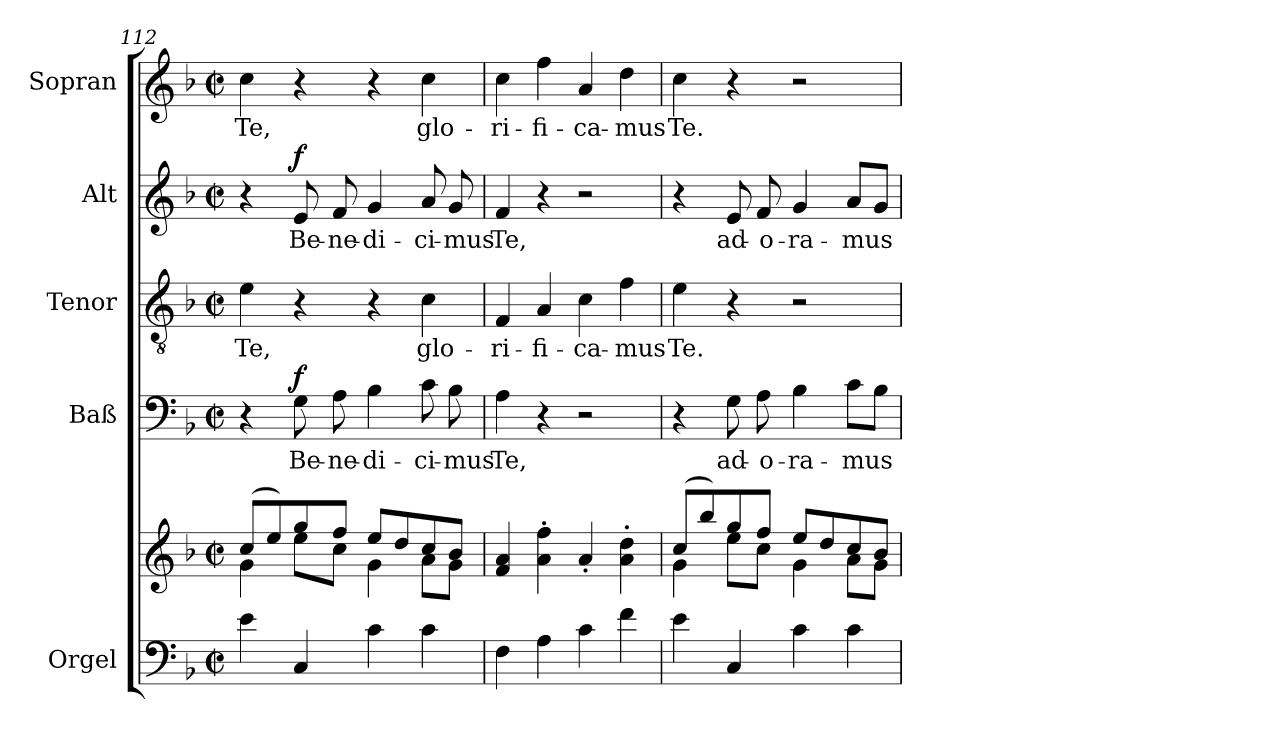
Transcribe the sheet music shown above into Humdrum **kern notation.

**kern	**kern	**kern	**text	**dynam	**kern	**text	**kern	**text	**dynam	**kern	**text
*part5	*part5	*part4	*part4	*part4	*part3	*part3	*part2	*part2	*part2	*part1	*part1
*staff6	*staff5	*staff4	*staff4	*staff4	*staff3	*staff3	*staff2	*staff2	*staff2	*staff1	*staff1
*I"Orgel	*	*I"Baß	*	*	*I"Tenor	*	*I"Alt	*	*	*I"Sopran	*
*I'Org.	*	*	*	*	*	*	*	*	*	*	*
*clefF4	*clefG2	*clefF4	*	*	*clefGv2	*	*clefG2	*	*	*clefG2	*
*k[b-]	*k[b-]	*k[b-]	*	*	*k[b-]	*	*k[b-]	*	*	*k[b-]	*
*F:	*F:	*F:	*	*	*F:	*	*F:	*	*	*F:	*
*M2/2	*M2/2	*M2/2	*	*	*M2/2	*	*M2/2	*	*	*M2/2	*
*met(c|)	*met(c|)	*met(c|)	*	*	*met(c|)	*	*met(c|)	*	*	*met(c|)	*
=112	=112	=112	=112	=112	=112	=112	=112	=112	=112	=112	=112
*	*^	*	*	*	*	*	*	*	*	*	*
!	!	!	!	!	!	!	!LO:LY:b	!	!	!	!	!LO:LY:b
4e\	(>8cc/L	4g\	4r	.	.	4e\	Te,	4r	.	.	4cc\	Te,
.	8ee/)	.	.	.	.	.	.	.	.	.	.	.
!	!	!	!	!LO:LY:b	!LO:DY:a	!	!	!	!LO:LY:b	!LO:DY:a	!	!
4C/	8gg/	8ee\L	8G\	Be-	f	4r	.	8e/	Be-	f	4r	.
!	!	!	!	!LO:LY:b	!	!	!	!	!LO:LY:b	!	!	!
.	8ff/J	8cc\J	8A\	-ne-	.	.	.	8f/	-ne-	.	.	.
!	!	!	!	!LO:LY:b	!	!	!	!	!LO:LY:b	!	!	!
4c\	8ee/L	4g\	4B-\	-di-	.	4r	.	4g/	-di-	.	4r	.
.	8dd/	.	.	.	.	.	.	.	.	.	.	.
!	!	!	!	!LO:LY:b	!	!	!LO:LY:b	!	!LO:LY:b	!	!	!LO:LY:b
4c\	8cc/	8a\L	8c\	-ci-	.	4c\	glo-	8a/	-ci-	.	4cc\	glo-
!	!	!	!	!LO:LY:b	!	!	!	!	!LO:LY:b	!	!	!
.	8b-/J	8g\J	8B-\	-mus	.	.	.	8g/	-mus	.	.	.
!!LO:LB:g=z
=113	=113	=113	=113	=113	=113	=113	=113	=113	=113	=113	=113	=113
!	!	!	!	!LO:LY:b	!	!	!LO:LY:b	!	!LO:LY:b	!	!	!LO:LY:b
*	*v	*v	*	*	*	*	*	*	*	*	*	*
4F\	4f/ 4a/	4A\	Te,	.	4F/	-ri-	4f/	Te,	.	4cc\	-ri-
!	!	!	!	!	!	!LO:LY:b	!	!	!	!	!LO:LY:b
4A\	4a\'> 4ff\'>	4r	.	.	4A/	-fi-	4r	.	.	4ff\	-fi-
!	!	!	!	!	!	!LO:LY:b	!	!	!	!	!LO:LY:b
4c\	4a'</	2r	.	.	4c\	-ca-	2r	.	.	4a/	-ca-
!	!	!	!	!	!	!LO:LY:b	!	!	!	!	!LO:LY:b
4f\	4a\'> 4dd\'>	.	.	.	4f\	-mus	.	.	.	4dd\	-mus
=114	=114	=114	=114	=114	=114	=114	=114	=114	=114	=114	=114
*	*^	*	*	*	*	*	*	*	*	*	*
!	!	!	!	!	!	!	!LO:LY:b	!	!	!	!	!LO:LY:b
4e\	(>8cc/L	4g\	4r	.	.	4e\	Te.	4r	.	.	4cc\	Te.
.	8bb-/)	.	.	.	.	.	.	.	.	.	.	.
!	!	!	!	!LO:LY:b	!	!	!	!	!LO:LY:b	!	!	!
4C/	8gg/	8ee\L	8G\	ad-	.	4r	.	8e/	ad-	.	4r	.
!	!	!	!	!LO:LY:b	!	!	!	!	!LO:LY:b	!	!	!
.	8ff/J	8cc\J	8A\	-o-	.	.	.	8f/	-o-	.	.	.
!	!	!	!	!LO:LY:b	!	!	!	!	!LO:LY:b	!	!	!
4c\	8ee/L	4g\	4B-\	-ra-	.	2r	.	4g/	-ra-	.	2r	.
.	8dd/	.	.	.	.	.	.	.	.	.	.	.
!	!	!	!	!LO:LY:b	!	!	!	!	!LO:LY:b	!	!	!
4c\	8cc/	8a\L	8c\L	-mus	.	.	.	8a/L	-mus	.	.	.
.	8b-/J	8g\J	8B-\J	.	.	.	.	8g/J	.	.	.	.
*	*v	*v	*	*	*	*	*	*	*	*	*	*
=	=	=	=	=	=	=	=	=	=	=	=
*-	*-	*-	*-	*-	*-	*-	*-	*-	*-	*-	*-
